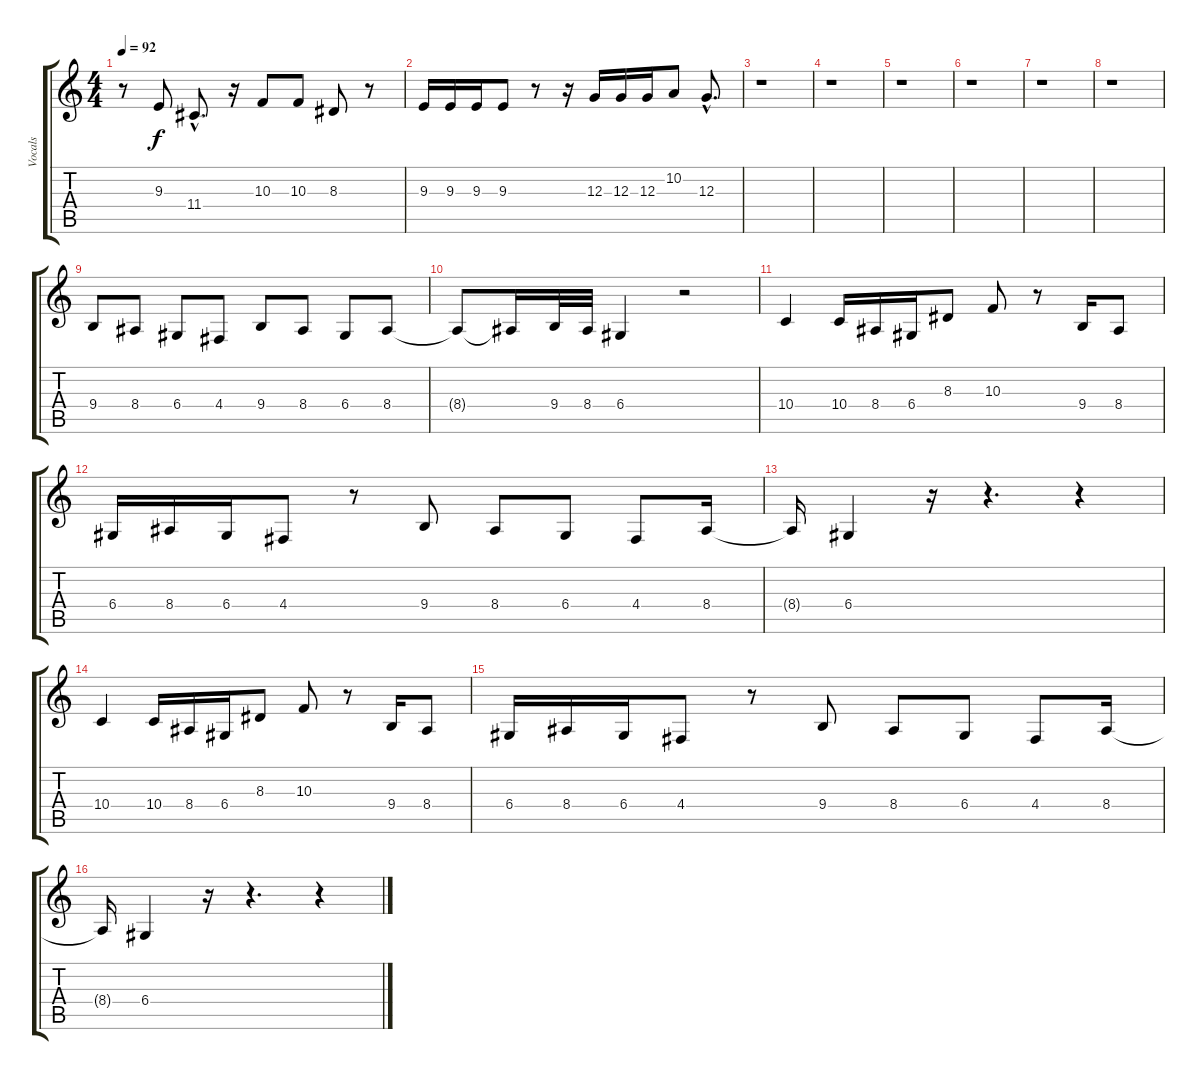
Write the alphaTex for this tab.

\track ("Vocals" "Vocals") {instrument lead1square}
\staff {score tabs}
\tuning (E4 B3 G3 D3 A2 E2) {hide}
\ts (4 4)
\tempo 92
\clef g2
\ks c
r.8{dy f} 9.3.8 11.4{hac}.8{d} r.16 10.3.8 10.3.8 8.3.8 r.8 |
9.3.16 9.3.16 9.3.16 9.3.8 r.8 r.16 12.3.16 12.3.16 12.3.16 10.2.8 12.3{hac}.8{d} |
r.1 |
r.1 |
r.1 |
r.1 |
r.1 |
r.1 |
9.4.8 8.4.8 6.4.8 4.4.8 9.4.8 8.4.8 6.4.8 8.4.8 |
8.4{t}.8 8.4{t}.16 9.4.32 8.4.32 6.4.4 r.2 |
10.4.4 10.4.16 8.4.16 6.4.16 8.3.8 10.3.8 r.8 9.4.16 8.4.8 |
6.4.16 8.4.16 6.4.16 4.4.8 r.8 9.4.8 8.4.8 6.4.8 4.4.8 8.4.16 |
8.4{t}.16 6.4.4 r.16 r.4{d} r.4 |
10.4.4 10.4.16 8.4.16 6.4.16 8.3.8 10.3.8 r.8 9.4.16 8.4.8 |
6.4.16 8.4.16 6.4.16 4.4.8 r.8 9.4.8 8.4.8 6.4.8 4.4.8 8.4.16 |
8.4{t}.16 6.4.4 r.16 r.4{d} r.4
